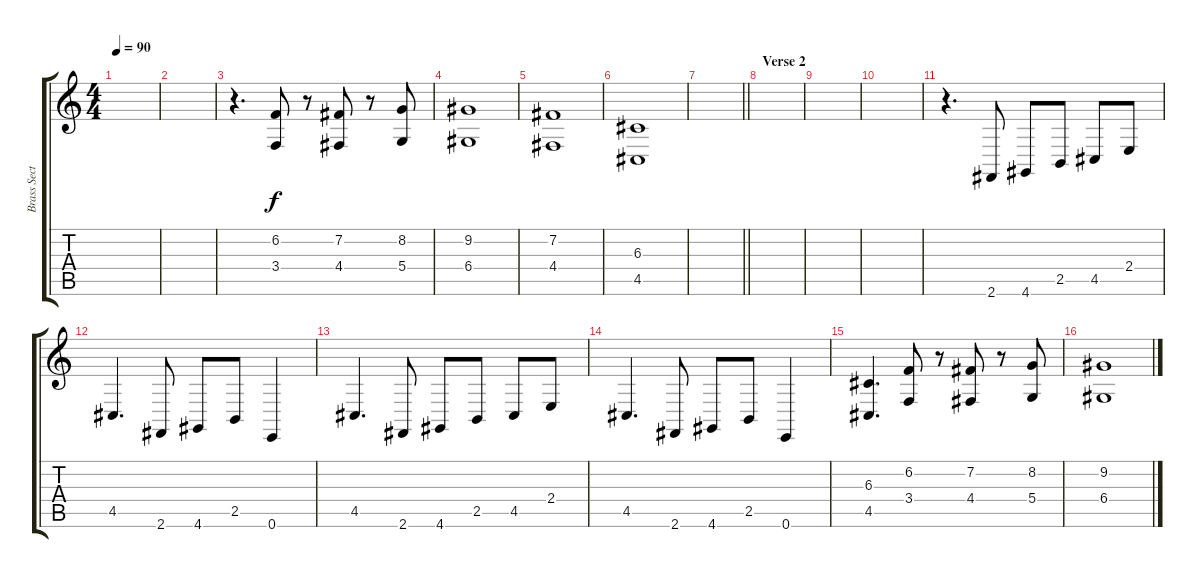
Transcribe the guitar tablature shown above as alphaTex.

\track ("Brass Section" "Brass Sect") {instrument trombone}
\staff {score tabs}
\tuning (E4 B3 G3 D3 A2 E2) {hide}
\ts (4 4)
\tempo 90
\clef g2
\ks c
|
|
r.4{d} (6.2 3.4).8 r.8 (7.2 4.4).8 r.8 (8.2 5.4).8 |
(9.2 6.4).1 |
(7.2 4.4).1 |
(6.3 4.5).1 |
\barLineRight lightlight
|
\section ("" "Verse 2")
|
|
|
r.4{d} 2.6.8 4.6.8 2.5.8 4.5.8 2.4.8 |
4.5.4{d} 2.6.8 4.6.8 2.5.8 0.6.4 |
4.5.4{d} 2.6.8 4.6.8 2.5.8 4.5.8 2.4.8 |
4.5.4{d} 2.6.8 4.6.8 2.5.8 0.6.4 |
(6.3 4.5).4{d} (6.2 3.4).8 r.8 (7.2 4.4).8 r.8 (8.2 5.4).8 |
(9.2 6.4).1
